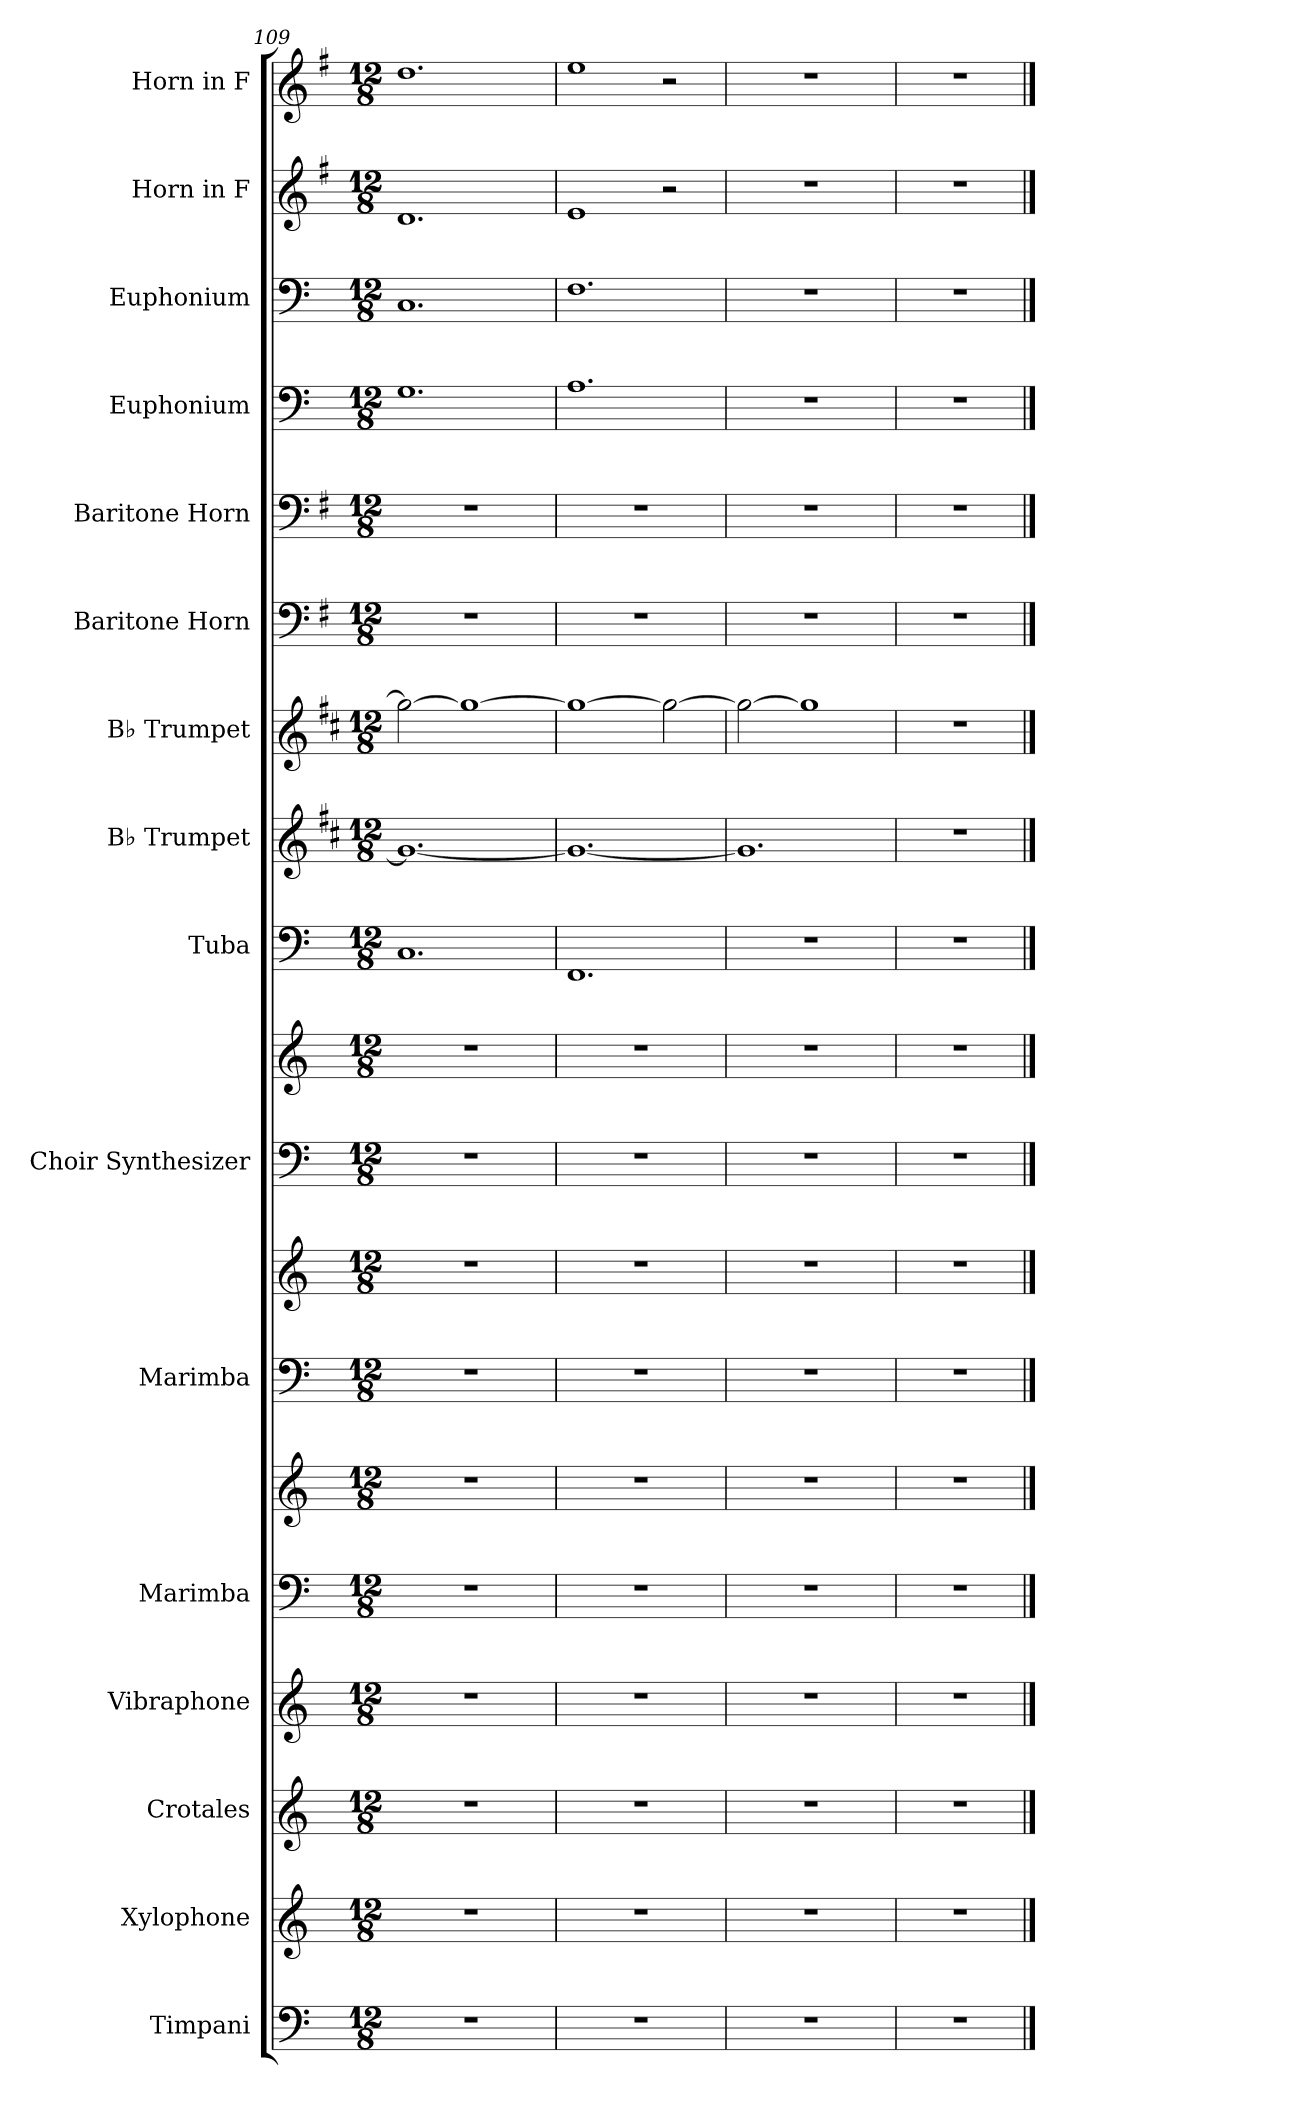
**kern	**kern	**kern	**kern	**kern	**kern	**kern	**kern	**kern	**kern	**kern	**kern	**kern	**kern	**kern	**kern	**kern	**kern	**kern
*part16	*part15	*part14	*part13	*part12	*part12	*part11	*part11	*part10	*part10	*part9	*part8	*part7	*part6	*part5	*part4	*part3	*part2	*part1
*staff19	*staff18	*staff17	*staff16	*staff15	*staff14	*staff13	*staff12	*staff11	*staff10	*staff9	*staff8	*staff7	*staff6	*staff5	*staff4	*staff3	*staff2	*staff1
*I"Timpani	*I"Xylophone	*I"Crotales	*I"Vibraphone	*I"Marimba	*	*I"Marimba	*	*I"Choir Synthesizer	*	*I"Tuba	*I"B♭ Trumpet	*I"B♭ Trumpet	*I"Baritone Horn	*I"Baritone Horn	*I"Euphonium	*I"Euphonium	*I"Horn in F	*I"Horn in F
*I'Timp.	*I'Xyl.	*I'Cro.	*I'Vib.	*I'Mrm.	*	*I'Mrm.	*	*I'Synth.	*	*I'Tba.	*I'B♭ Tpt.	*I'B♭ Tpt.	*I'Bar. Hn.	*I'Bar. Hn.	*I'Euph.	*I'Euph.	*	*
*clefF4	*clefG2	*clefG2	*clefG2	*clefF4	*clefG2	*clefF4	*clefG2	*clefF4	*clefG2	*clefF4	*clefG2	*clefG2	*clefF4	*clefF4	*clefF4	*clefF4	*clefG2	*clefG2
*	*ITrd-7c-12	*ITrd-14c-24	*	*	*	*	*	*	*	*	*ITrd1c2	*ITrd1c2	*ITrd4c7	*ITrd4c7	*	*	*ITrd4c7	*ITrd4c7
*k[]	*k[]	*k[]	*k[]	*k[]	*k[]	*k[]	*k[]	*k[]	*k[]	*k[]	*k[]	*k[]	*k[]	*k[]	*k[]	*k[]	*k[]	*k[]
*M12/8	*M12/8	*M12/8	*M12/8	*M12/8	*M12/8	*M12/8	*M12/8	*M12/8	*M12/8	*M12/8	*M12/8	*M12/8	*M12/8	*M12/8	*M12/8	*M12/8	*M12/8	*M12/8
=109	=109	=109	=109	=109	=109	=109	=109	=109	=109	=109	=109	=109	=109	=109	=109	=109	=109	=109
1.r	1.r	1.r	1.r	1.r	1.r	1.r	1.r	1.r	1.r	1.C	1.f_	2ff\_	1.r	1.r	1.G	1.C	1.G	1.g
.	.	.	.	.	.	.	.	.	.	.	.	1ff_	.	.	.	.	.	.
=110	=110	=110	=110	=110	=110	=110	=110	=110	=110	=110	=110	=110	=110	=110	=110	=110	=110	=110
1.r	1.r	1.r	1.r	1.r	1.r	1.r	1.r	1.r	1.r	1.FF	1.f_	1ff_	1.r	1.r	1.A	1.F	1A	1a
.	.	.	.	.	.	.	.	.	.	.	.	2ff\_	.	.	.	.	2r	2r
=111	=111	=111	=111	=111	=111	=111	=111	=111	=111	=111	=111	=111	=111	=111	=111	=111	=111	=111
1.r	1.r	1.r	1.r	1.r	1.r	1.r	1.r	1.r	1.r	1.r	1.f]	2ff\_	1.r	1.r	1.r	1.r	1.r	1.r
.	.	.	.	.	.	.	.	.	.	.	.	1ff]	.	.	.	.	.	.
=112	=112	=112	=112	=112	=112	=112	=112	=112	=112	=112	=112	=112	=112	=112	=112	=112	=112	=112
1.r	1.r	1.r	1.r	1.r	1.r	1.r	1.r	1.r	1.r	1.r	1.r	1.r	1.r	1.r	1.r	1.r	1.r	1.r
==	==	==	==	==	==	==	==	==	==	==	==	==	==	==	==	==	==	==
*-	*-	*-	*-	*-	*-	*-	*-	*-	*-	*-	*-	*-	*-	*-	*-	*-	*-	*-
